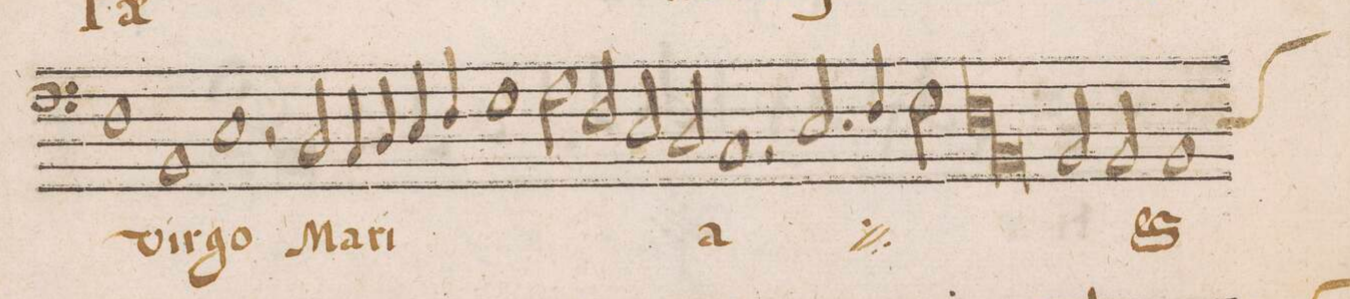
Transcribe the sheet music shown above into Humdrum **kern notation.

**kern	**text
*I"BASSVS	*
*clefF5	*
*k[]	*
*met(C|)	*
*M2/1	*
1D	.
1GG	vir-
=24-	=24-
1C	-go
2r	.
2BB/	Ma-
=25-	=25-
4AA/	-ri-
4BB/	.
4C/	.
4D/	.
1E	.
=26-	=26-
2F\	.
2D/	.
2C/	.
2BB/	.
=27-	=27-
1AA	-a
*	*ij
2rAA	.
2.C/	Ma-
=28-	=28-
4D/	.
2E\	.
*lig	*
1D	-ri-
=29-	=29-
1GG	-­-
*Xlig	*
2GG/	-a
*	*Xij
2GG/	e(t)
=30-	=30-
*custos:C	*
1GG	.
*-	*-
